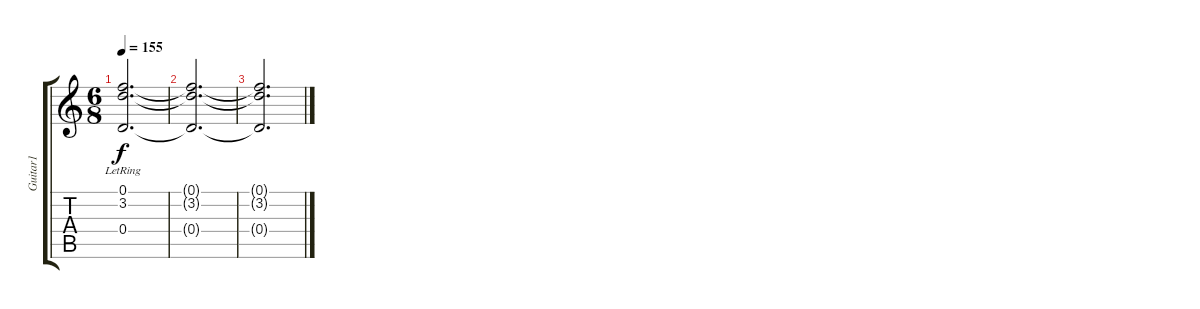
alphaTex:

\track ("Guitar1" "Guitar1") {instrument acousticguitarnylon}
\staff {score tabs}
\tuning (F4 B3 G3 D3 A2 E2) {hide}
\ts (6 8)
\tempo 155
\clef g2
\ks c
(0.1{t} 3.2{t} 0.4{lr}).2{d dy f} |
(0.1{t} 3.2{t} 0.4{t}).2{d} |
(0.1{t} 3.2{t} 0.4{t}).2{d}
